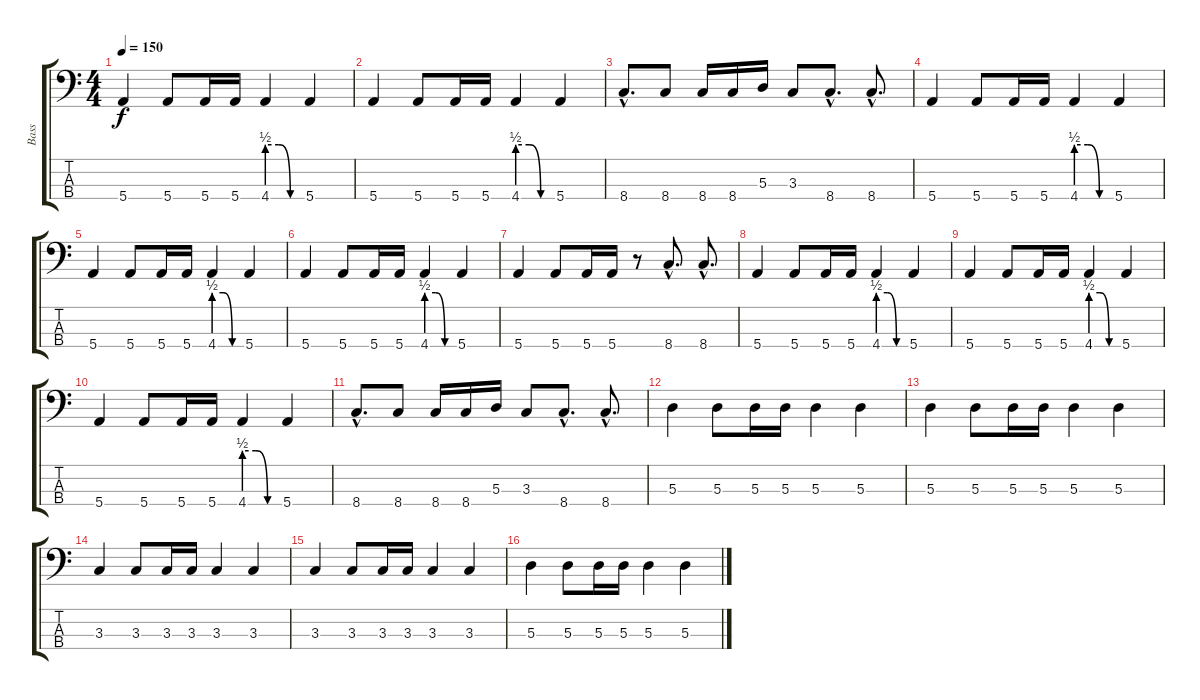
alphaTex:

\track ("Bass" "Bass") {instrument electricbassfinger}
\staff {score tabs}
\tuning (G2 D2 A1 E1) {hide}
\ts (4 4)
\tempo 150
\clef f4
\ks c
5.4.4{dy f} 5.4.8 5.4.16 5.4.16 4.4{be (custom 0 2 20 2 40 0 60 0)}.4 5.4.4 |
5.4.4 5.4.8 5.4.16 5.4.16 4.4{be (custom 0 2 20 2 40 0 60 0)}.4 5.4.4 |
8.4{hac}.8{d} 8.4.8 8.4.16 8.4.16 5.3.16 3.3.8 8.4{hac}.8{d} 8.4{hac}.8{d} |
5.4.4 5.4.8 5.4.16 5.4.16 4.4{be (custom 0 2 20 2 40 0 60 0)}.4 5.4.4 |
5.4.4 5.4.8 5.4.16 5.4.16 4.4{be (custom 0 2 20 2 40 0 60 0)}.4 5.4.4 |
5.4.4 5.4.8 5.4.16 5.4.16 4.4{be (custom 0 2 20 2 40 0 60 0)}.4 5.4.4 |
5.4.4 5.4.8 5.4.16 5.4.16 r.8 8.4{hac}.8{d} 8.4{hac}.8{d} |
5.4.4 5.4.8 5.4.16 5.4.16 4.4{be (custom 0 2 20 2 40 0 60 0)}.4 5.4.4 |
5.4.4 5.4.8 5.4.16 5.4.16 4.4{be (custom 0 2 20 2 40 0 60 0)}.4 5.4.4 |
5.4.4 5.4.8 5.4.16 5.4.16 4.4{be (custom 0 2 20 2 40 0 60 0)}.4 5.4.4 |
8.4{hac}.8{d} 8.4.8 8.4.16 8.4.16 5.3.16 3.3.8 8.4{hac}.8{d} 8.4{hac}.8{d} |
5.3.4 5.3.8 5.3.16 5.3.16 5.3.4 5.3.4 |
5.3.4 5.3.8 5.3.16 5.3.16 5.3.4 5.3.4 |
3.3.4 3.3.8 3.3.16 3.3.16 3.3.4 3.3.4 |
3.3.4 3.3.8 3.3.16 3.3.16 3.3.4 3.3.4 |
5.3.4 5.3.8 5.3.16 5.3.16 5.3.4 5.3.4
